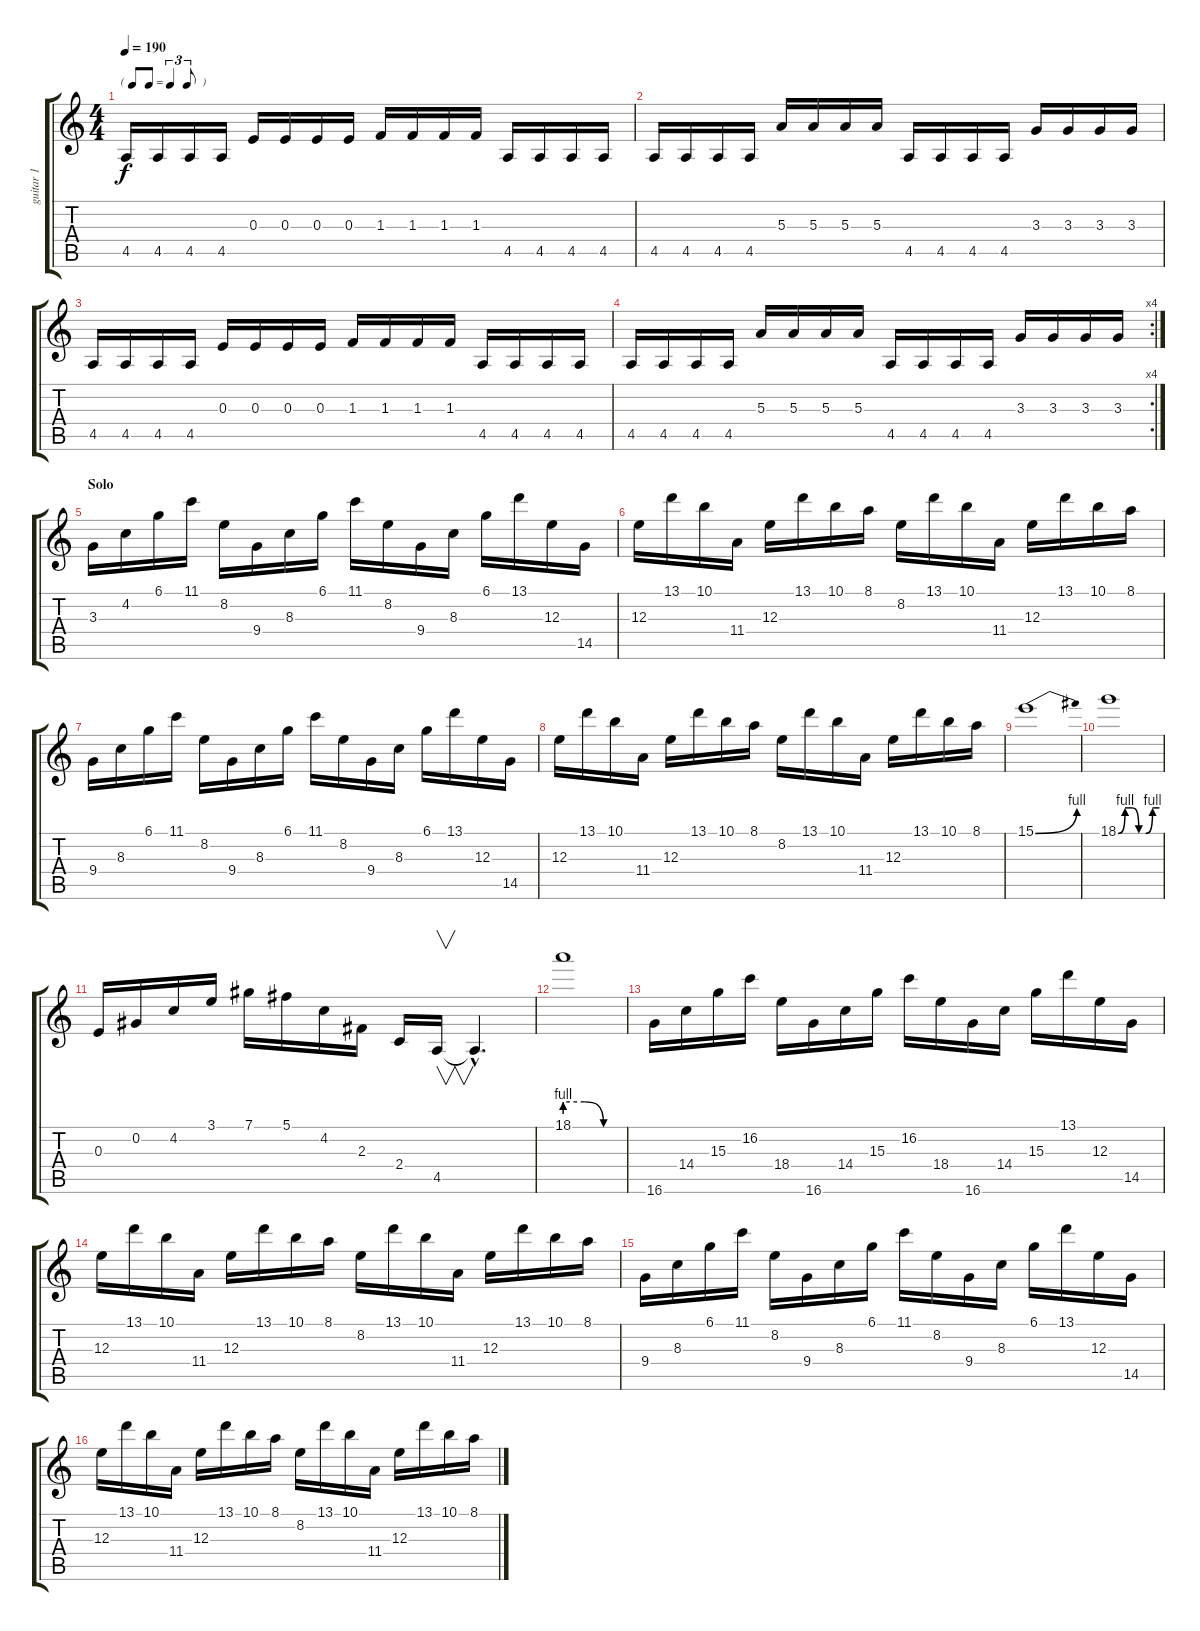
\track ("guitar 1" "guitar 1") {instrument distortionguitar}
\staff {score tabs}
\tuning (Db4 Ab3 E3 Bb2 F2 Eb2) {hide}
\ts (4 4)
\tf triplet8th
\tempo 190
\clef g2
\ks c
4.5.16{dy f} 4.5.16 4.5.16 4.5.16 0.3.16 0.3.16 0.3.16 0.3.16 1.3.16 1.3.16 1.3.16 1.3.16 4.5.16 4.5.16 4.5.16 4.5.16 |
4.5.16 4.5.16 4.5.16 4.5.16 5.3.16 5.3.16 5.3.16 5.3.16 4.5.16 4.5.16 4.5.16 4.5.16 3.3.16 3.3.16 3.3.16 3.3.16 |
4.5.16 4.5.16 4.5.16 4.5.16 0.3.16 0.3.16 0.3.16 0.3.16 1.3.16 1.3.16 1.3.16 1.3.16 4.5.16 4.5.16 4.5.16 4.5.16 |
\rc 4
4.5.16 4.5.16 4.5.16 4.5.16 5.3.16 5.3.16 5.3.16 5.3.16 4.5.16 4.5.16 4.5.16 4.5.16 3.3.16 3.3.16 3.3.16 3.3.16 |
\section ("" "Solo")
3.3.16 4.2.16 6.1.16 11.1.16 8.2.16 9.4.16 8.3.16 6.1.16 11.1.16 8.2.16 9.4.16 8.3.16 6.1.16 13.1.16 12.3.16 14.5.16 |
12.3.16 13.1.16 10.1.16 11.4.16 12.3.16 13.1.16 10.1.16 8.1.16 8.2.16 13.1.16 10.1.16 11.4.16 12.3.16 13.1.16 10.1.16 8.1.16 |
9.4.16 8.3.16 6.1.16 11.1.16 8.2.16 9.4.16 8.3.16 6.1.16 11.1.16 8.2.16 9.4.16 8.3.16 6.1.16 13.1.16 12.3.16 14.5.16 |
12.3.16 13.1.16 10.1.16 11.4.16 12.3.16 13.1.16 10.1.16 8.1.16 8.2.16 13.1.16 10.1.16 11.4.16 12.3.16 13.1.16 10.1.16 8.1.16 |
15.1{be (bend 0 0 60 4)}.1 |
18.1{be (custom 0 0 10 4 20 4 30 0 40 0 50 4 60 4)}.1 |
0.3.16 0.2.16 4.2.16 3.1.16 7.1.16 5.1.16 4.2.16 2.3.16 2.4.16 4.5.16{v} 4.5{hac t}.4{d} |
18.1{be (custom 0 4 20 4 40 0 60 0)}.1 |
16.6.16 14.4.16 15.3.16 16.2.16 18.4.16 16.6.16 14.4.16 15.3.16 16.2.16 18.4.16 16.6.16 14.4.16 15.3.16 13.1.16 12.3.16 14.5.16 |
12.3.16 13.1.16 10.1.16 11.4.16 12.3.16 13.1.16 10.1.16 8.1.16 8.2.16 13.1.16 10.1.16 11.4.16 12.3.16 13.1.16 10.1.16 8.1.16 |
9.4.16 8.3.16 6.1.16 11.1.16 8.2.16 9.4.16 8.3.16 6.1.16 11.1.16 8.2.16 9.4.16 8.3.16 6.1.16 13.1.16 12.3.16 14.5.16 |
12.3.16 13.1.16 10.1.16 11.4.16 12.3.16 13.1.16 10.1.16 8.1.16 8.2.16 13.1.16 10.1.16 11.4.16 12.3.16 13.1.16 10.1.16 8.1.16
